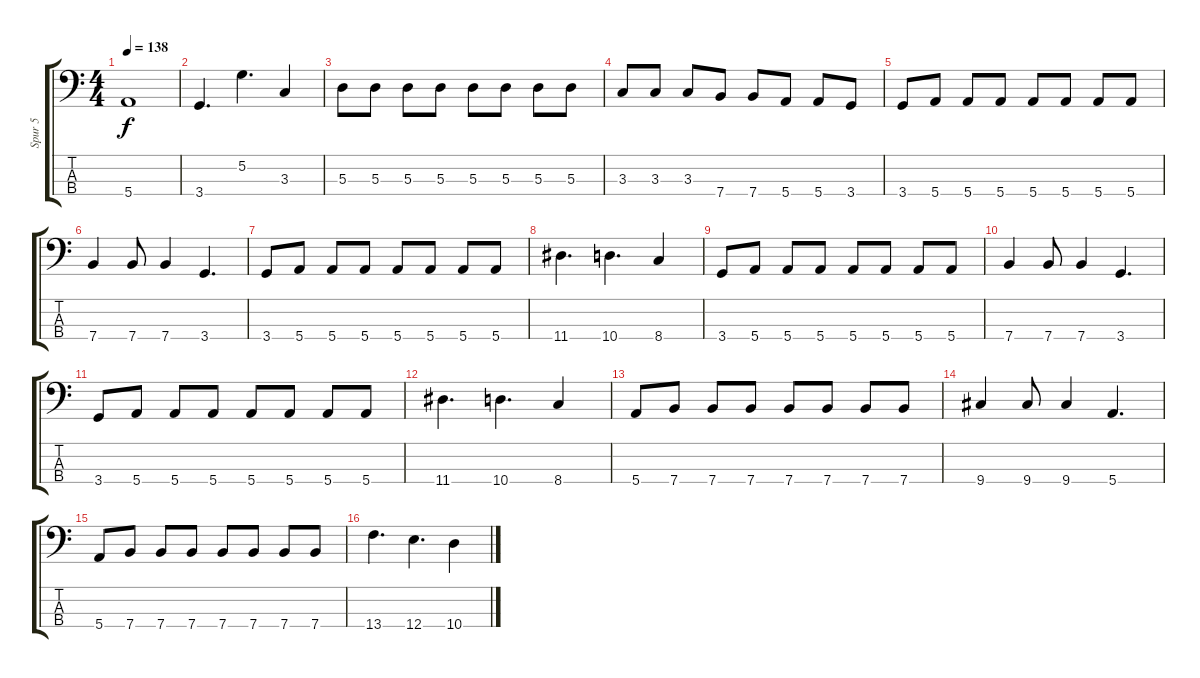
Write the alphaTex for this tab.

\track ("Spur 5" "Spur 5") {instrument electricbasspick}
\staff {score tabs}
\tuning (G2 D2 A1 E1) {hide}
\ts (4 4)
\tempo 138
\clef f4
\ks c
5.4.1{dy f} |
3.4.4{d} 5.2.4{d} 3.3.4 |
5.3.8 5.3.8 5.3.8 5.3.8 5.3.8 5.3.8 5.3.8 5.3.8 |
3.3.8 3.3.8 3.3.8 7.4.8 7.4.8 5.4.8 5.4.8 3.4.8 |
3.4.8 5.4.8 5.4.8 5.4.8 5.4.8 5.4.8 5.4.8 5.4.8 |
7.4.4 7.4.8 7.4.4 3.4.4{d} |
3.4.8 5.4.8 5.4.8 5.4.8 5.4.8 5.4.8 5.4.8 5.4.8 |
11.4.4{d} 10.4.4{d} 8.4.4 |
3.4.8 5.4.8 5.4.8 5.4.8 5.4.8 5.4.8 5.4.8 5.4.8 |
7.4.4 7.4.8 7.4.4 3.4.4{d} |
3.4.8 5.4.8 5.4.8 5.4.8 5.4.8 5.4.8 5.4.8 5.4.8 |
11.4.4{d} 10.4.4{d} 8.4.4 |
5.4.8 7.4.8 7.4.8 7.4.8 7.4.8 7.4.8 7.4.8 7.4.8 |
9.4.4 9.4.8 9.4.4 5.4.4{d} |
5.4.8 7.4.8 7.4.8 7.4.8 7.4.8 7.4.8 7.4.8 7.4.8 |
13.4.4{d} 12.4.4{d} 10.4.4
